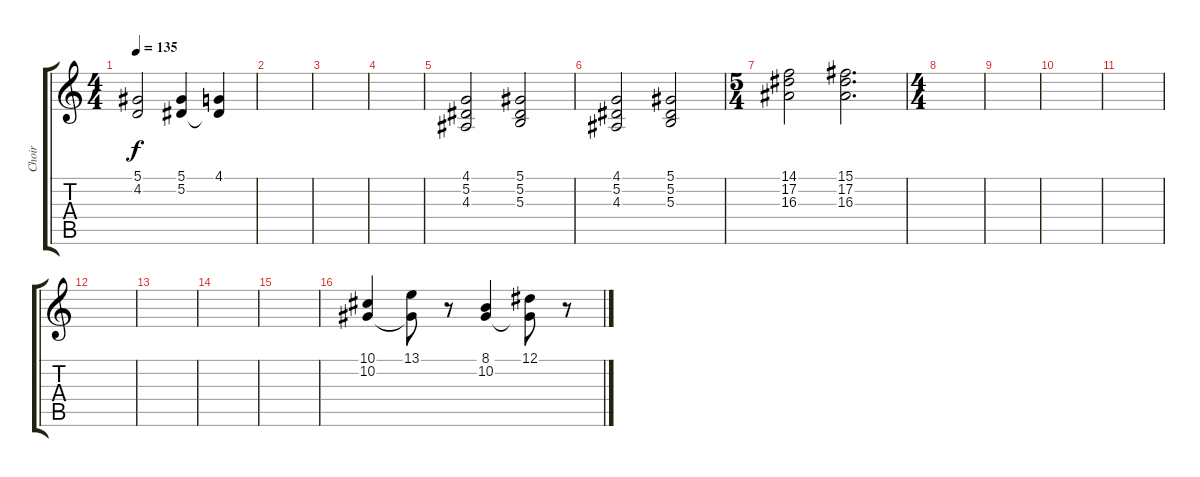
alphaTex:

\track ("Choir" "Choir") {instrument pad4choir}
\staff {score tabs}
\tuning (Eb4 Bb3 Gb3 Db3 Ab2 Eb2) {hide}
\ts (4 4)
\tempo 135
\clef g2
\ks c
(5.1 4.2).2{dy f} (5.1 5.2).4 (4.1 5.2{t}).4 |
\section ("" "")
|
|
|
(4.1 5.2 4.3).2 (5.1 5.2 5.3).2 |
(4.1 5.2 4.3).2 (5.1 5.2 5.3).2 |
\ts (5 4)
(14.1 17.2 16.3).2 (15.1 17.2 16.3).2{d} |
\ts (4 4)
\section ("" "")
|
|
|
|
|
|
|
|
(10.1 10.2).4 (13.1 10.2{t}).8 r.8 (8.1 10.2).4 (12.1 10.2{t}).8 r.8
